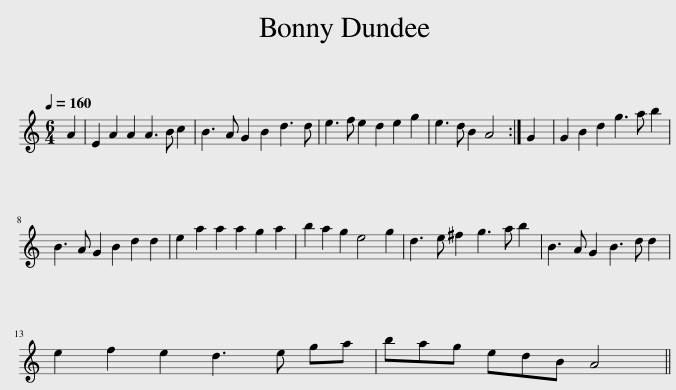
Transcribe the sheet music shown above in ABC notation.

X:1
L:1/8
Q:1/4=160
M:6/4
I:linebreak $
K:C
V:1 treble
V:1
 A2 | E2 A2 A2 A3 B c2 | B3 A G2 B2 d3 d | e3 f e2 d2 e2 g2 | e3 d B2 A4 :| %5
 G2 | G2 B2 d2 g3 a b2 |$ B3 A G2 B2 d2 d2 | e2 a2 a2 a2 g2 a2 | b2 a2 g2 e4 g2 | %10
 d3 e ^f2 g3 a b2 | B3 A G2 B3 d d2 |$ e2 f2 e2 d3 e ga | bag edB A4 || %14
